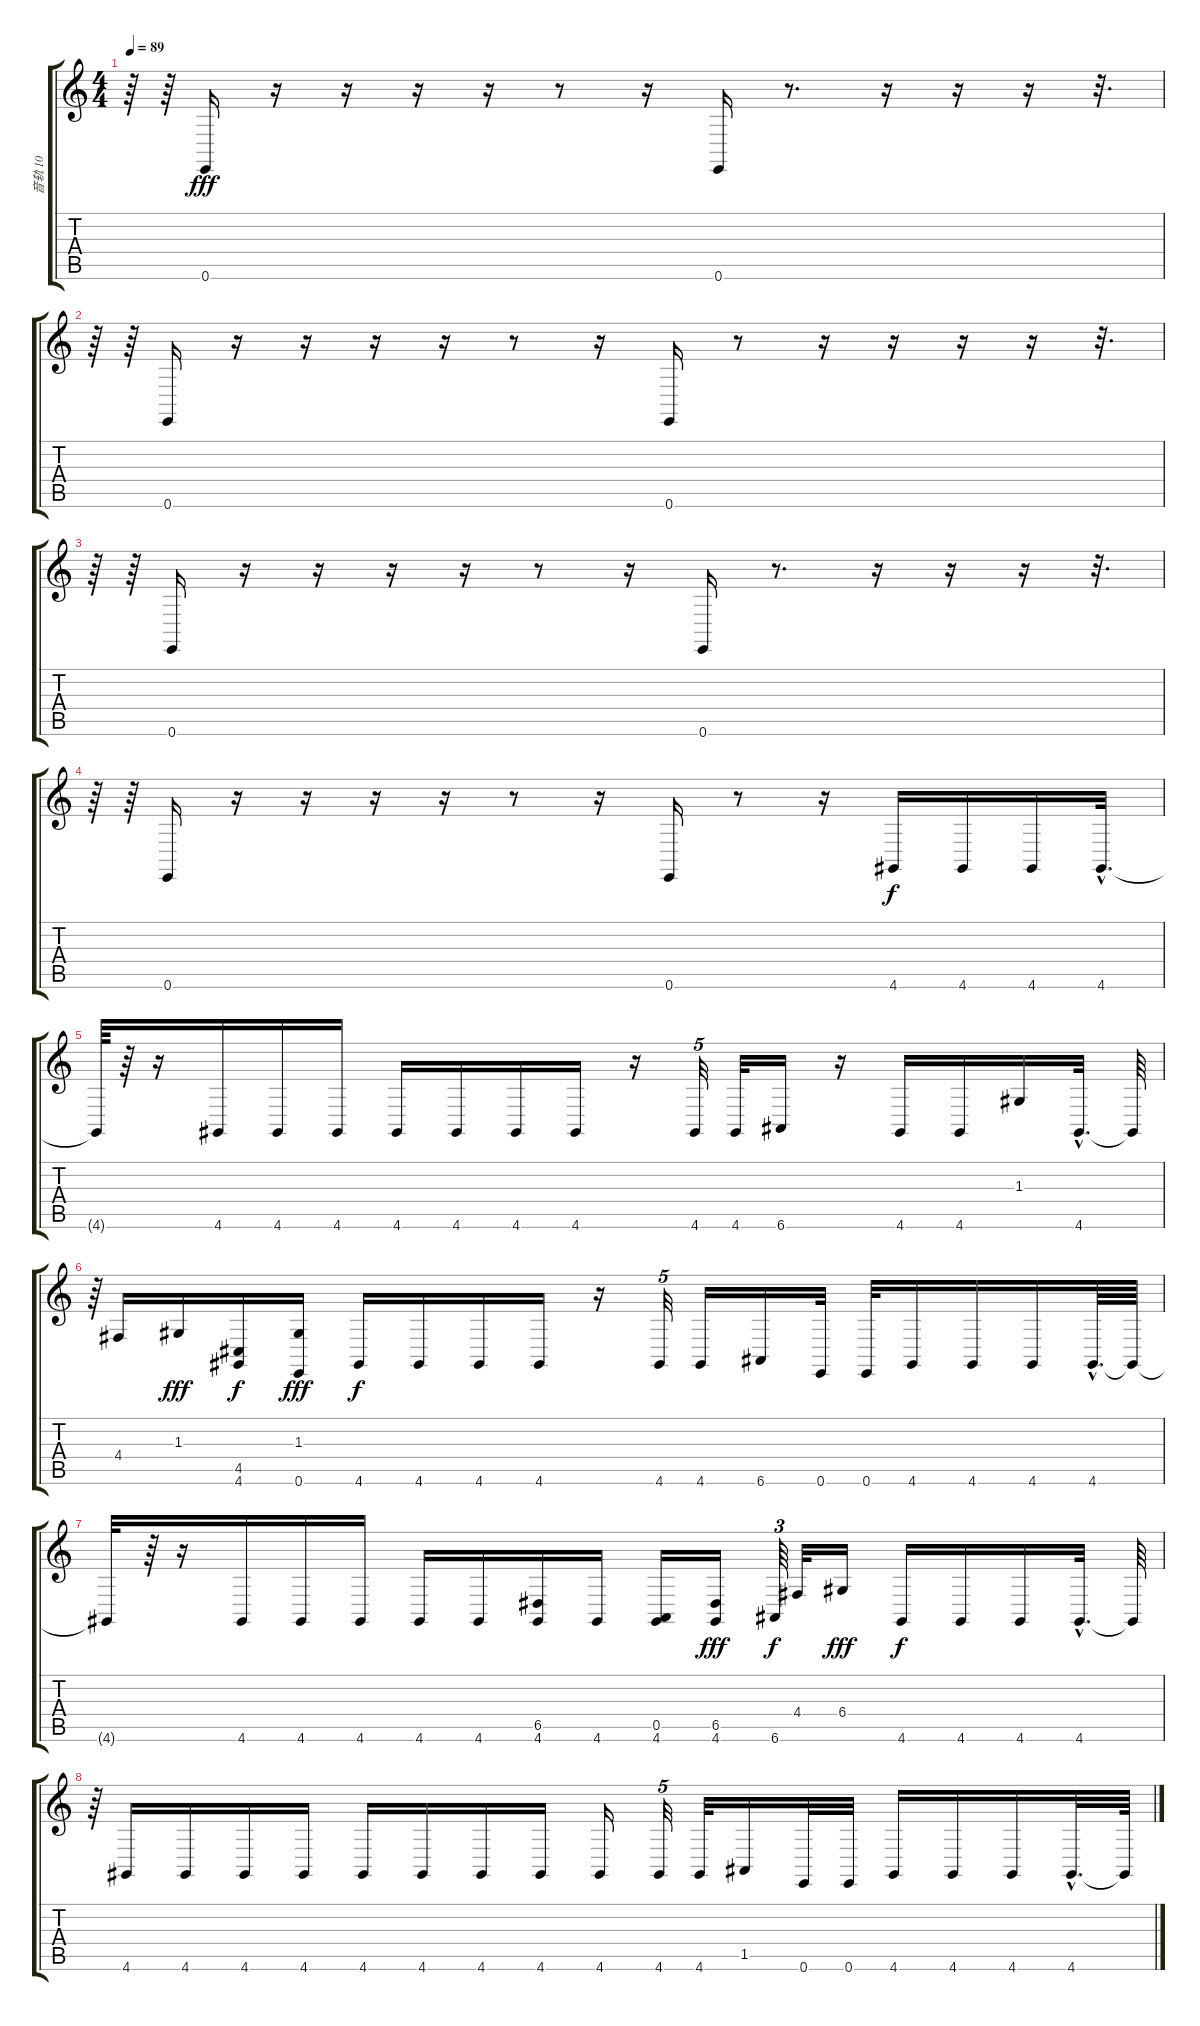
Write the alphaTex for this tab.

\track ("音轨 10" "音轨 10") {instrument acousticgrandpiano}
\staff {score tabs}
\tuning (E4 B3 G3 D3 A2 E2) {hide}
\ts (4 4)
\tempo 89
\clef g2
\ks c
r.64{dy f} r.64 0.6.16{dy fff} r.16 r.16 r.16 r.16 r.8 r.16 0.6.16 r.8{d} r.16 r.16 r.16 r.32{d} |
r.64 r.64 0.6.16 r.16 r.16 r.16 r.16 r.8 r.16 0.6.16 r.8 r.16 r.16 r.16 r.16 r.32{d} |
r.64 r.64 0.6.16 r.16 r.16 r.16 r.16 r.8 r.16 0.6.16 r.8{d} r.16 r.16 r.16 r.32{d} |
r.64 r.64 0.6.16 r.16 r.16 r.16 r.16 r.8 r.16 0.6.16 r.8 r.16 4.6.16{dy f} 4.6.16 4.6.16 4.6{hac}.32{d} |
4.6{t}.64 r.64 r.16 4.6.16 4.6.16 4.6.16 4.6.16 4.6.16 4.6.16 4.6.16 r.16 4.6.32{tu (5 4)} 4.6.32 6.6.16 r.16 4.6.16 4.6.16 1.3.16 4.6{hac}.32{d} 4.6{t}.64 |
r.64{tu (3 2)} 4.4.16 1.3.16{dy fff} (4.5 4.6).16{dy f} (1.3 0.6).16{dy fff} 4.6.16{dy f} 4.6.16 4.6.16 4.6.16 r.16 4.6.32{tu (5 4)} 4.6.16 6.6.16 0.6.32 0.6.32 4.6.16 4.6.16 4.6.16 4.6{hac}.64{d} 4.6{t}.64 |
4.6{t}.32 r.64 r.16 4.6.16 4.6.16 4.6.16 4.6.16 4.6.16 (6.5 4.6).16 4.6.16 (0.5 4.6).16 (6.5 4.6).16{dy fff} 6.6.64{tu (3 2) dy f} 4.4.32 6.4.16{dy fff} 4.6.16{dy f} 4.6.16 4.6.16 4.6{hac}.32{d} 4.6{t}.64 |
r.64 4.6.16 4.6.16 4.6.16 4.6.16 4.6.16 4.6.16 4.6.16 4.6.16 4.6.16 4.6.32{tu (5 4)} 4.6.32 1.5.16 0.6.32 0.6.32 4.6.16 4.6.16 4.6.16 4.6{hac}.32{d} 4.6{t}.64
